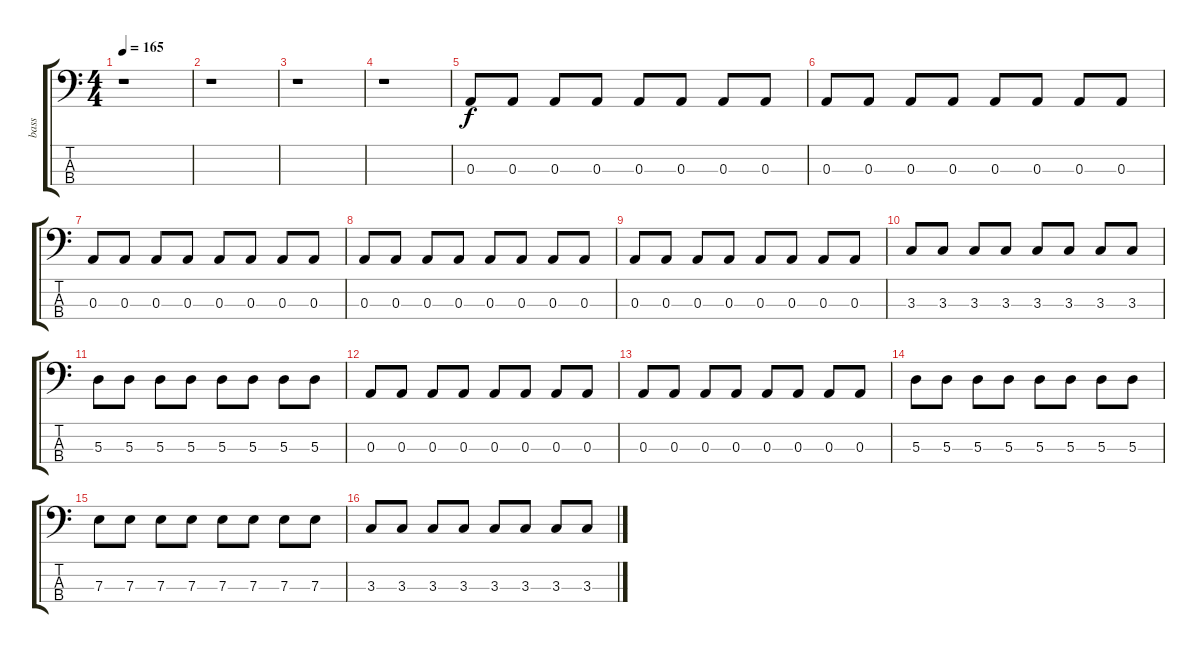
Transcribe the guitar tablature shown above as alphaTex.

\track ("bass" "bass") {instrument electricbasspick}
\staff {score tabs}
\tuning (G2 D2 A1 E1) {hide}
\ts (4 4)
\tempo 165
\clef f4
\ks c
r.1{dy f instrument electricbasspick} |
r.1 |
r.1 |
r.1 |
0.3.8 0.3.8 0.3.8 0.3.8 0.3.8 0.3.8 0.3.8 0.3.8 |
0.3.8 0.3.8 0.3.8 0.3.8 0.3.8 0.3.8 0.3.8 0.3.8 |
0.3.8 0.3.8 0.3.8 0.3.8 0.3.8 0.3.8 0.3.8 0.3.8 |
0.3.8 0.3.8 0.3.8 0.3.8 0.3.8 0.3.8 0.3.8 0.3.8 |
0.3.8 0.3.8 0.3.8 0.3.8 0.3.8 0.3.8 0.3.8 0.3.8 |
3.3.8 3.3.8 3.3.8 3.3.8 3.3.8 3.3.8 3.3.8 3.3.8 |
5.3.8 5.3.8 5.3.8 5.3.8 5.3.8 5.3.8 5.3.8 5.3.8 |
0.3.8 0.3.8 0.3.8 0.3.8 0.3.8 0.3.8 0.3.8 0.3.8 |
0.3.8 0.3.8 0.3.8 0.3.8 0.3.8 0.3.8 0.3.8 0.3.8 |
5.3.8 5.3.8 5.3.8 5.3.8 5.3.8 5.3.8 5.3.8 5.3.8 |
7.3.8 7.3.8 7.3.8 7.3.8 7.3.8 7.3.8 7.3.8 7.3.8 |
3.3.8 3.3.8 3.3.8 3.3.8 3.3.8 3.3.8 3.3.8 3.3.8
